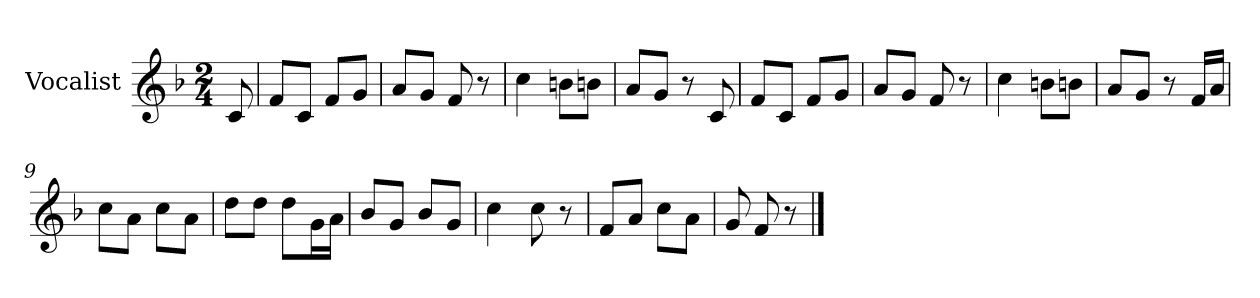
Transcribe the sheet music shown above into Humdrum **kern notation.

**kern
*part1
*staff1
*I"Vocalist
*k[b-]
*F:
*M2/4
=
8c
=1
8fL
8cJ
8fL
8gJ
=2
8aL
8gJ
8f
8r
=3
4cc
8bnL
8bnJ
=4
8aL
8gJ
8r
8c
=5
8fL
8cJ
8fL
8gJ
=6
8aL
8gJ
8f
8r
=7
4cc
8bnL
8bnJ
=8
8aL
8gJ
8r
16fLL
16aJJ
=9
8ccL
8aJ
8ccL
8aJ
=10
8ddL
8ddJ
8ddL
16gL
16aJJ
=11
8b-L
8gJ
8b-L
8gJ
=12
4cc
8cc
8r
=13
8fL
8aJ
8ccL
8aJ
=14
8g
8f
8r
==
*-
